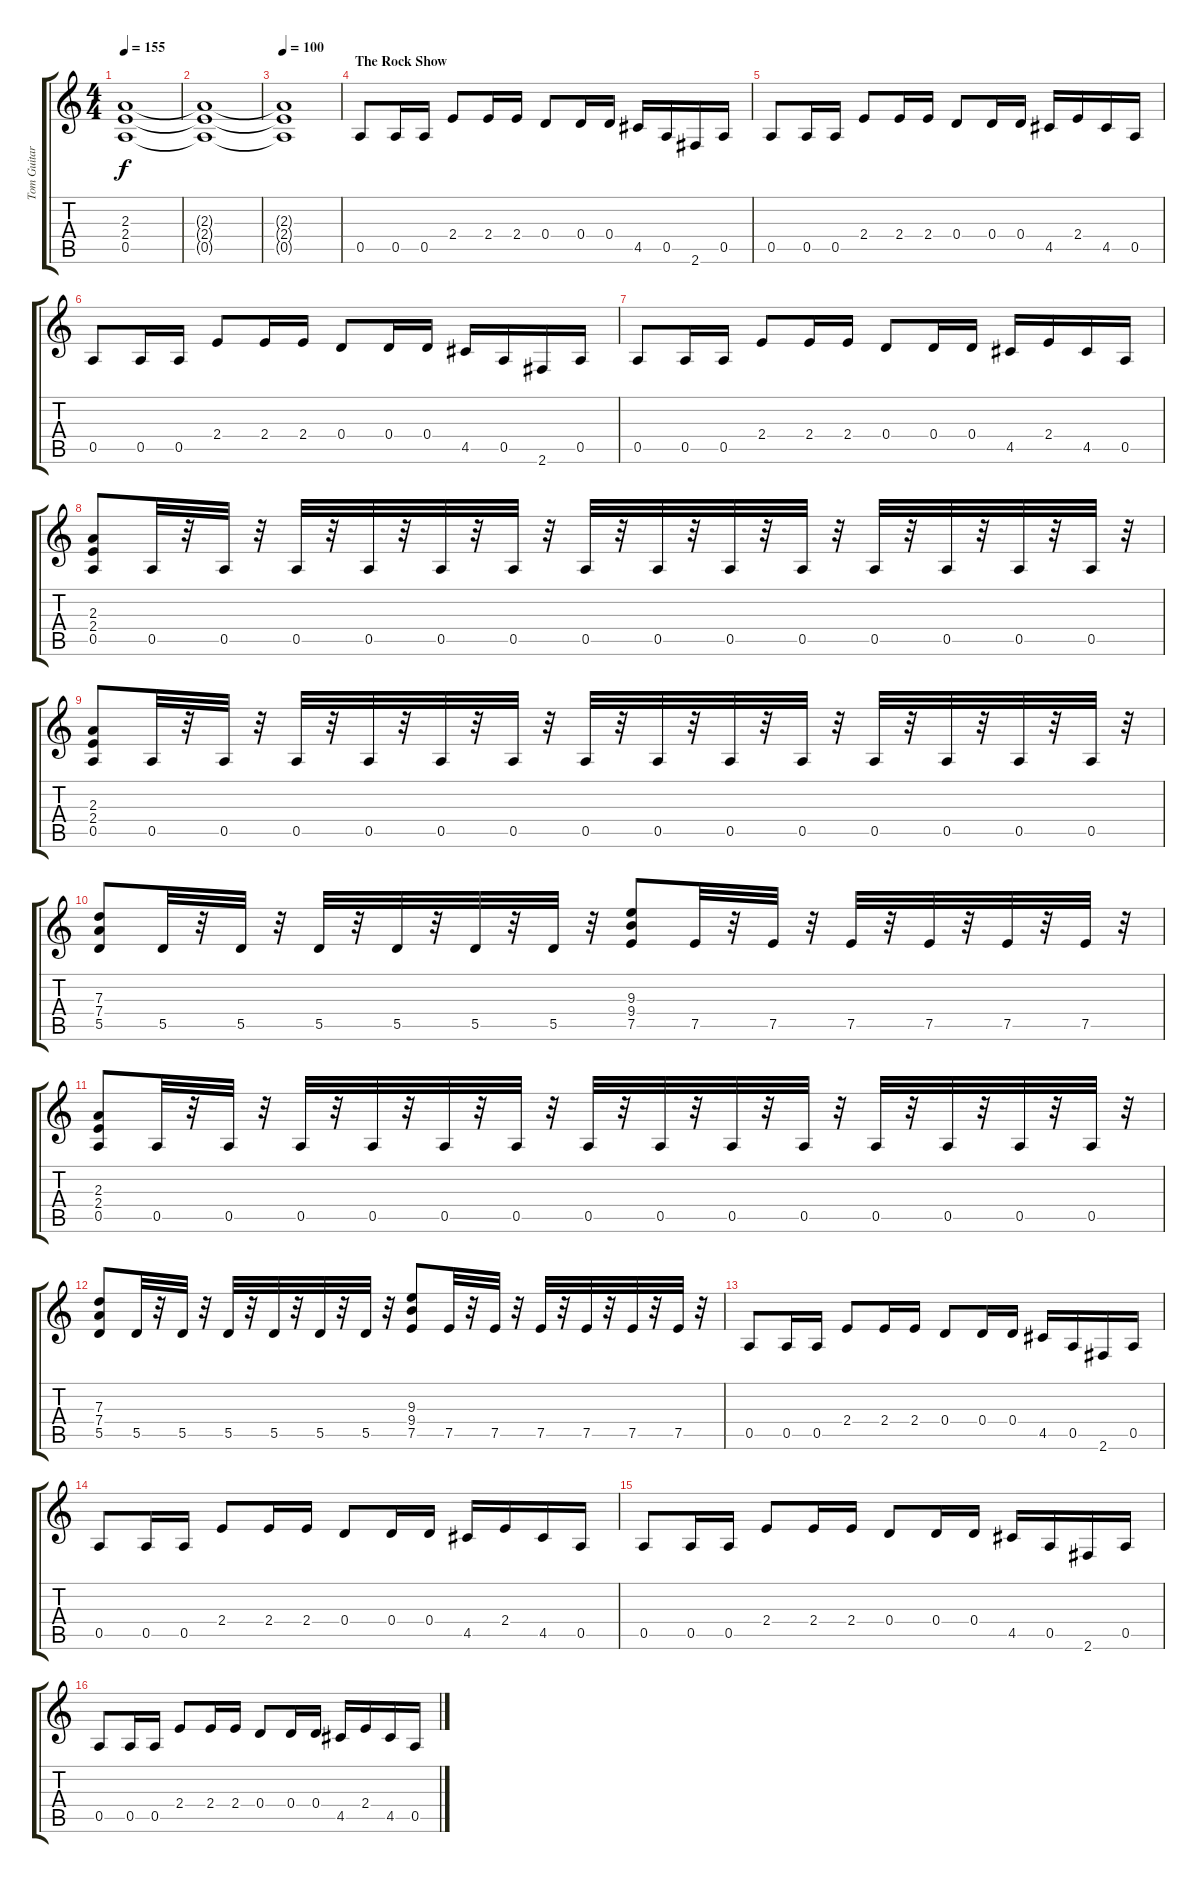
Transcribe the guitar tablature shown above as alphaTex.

\track ("Tom Guitar 1" "Tom Guitar") {instrument distortionguitar}
\staff {score tabs}
\tuning (E4 B3 G3 D3 A2 E2) {hide}
\ts (4 4)
\tempo 155
\clef g2
\ks c
(2.3{t} 2.4{t} 0.5{t}).1{dy f} |
(2.3{t} 2.4{t} 0.5{t}).1 |
\tempo 100
(2.3{t} 2.4{t} 0.5{t}).1 |
\section ("" "The Rock Show")
0.5.8{volume 14} 0.5.16 0.5.16 2.4.8 2.4.16 2.4.16 0.4.8 0.4.16 0.4.16 4.5.16 0.5.16 2.6.16 0.5.16 |
0.5.8 0.5.16 0.5.16 2.4.8 2.4.16 2.4.16 0.4.8 0.4.16 0.4.16 4.5.16 2.4.16 4.5.16 0.5.16 |
0.5.8 0.5.16 0.5.16 2.4.8 2.4.16 2.4.16 0.4.8 0.4.16 0.4.16 4.5.16 0.5.16 2.6.16 0.5.16 |
0.5.8 0.5.16 0.5.16 2.4.8 2.4.16 2.4.16 0.4.8 0.4.16 0.4.16 4.5.16 2.4.16 4.5.16 0.5.16 |
(2.3 2.4 0.5).8 0.5.32 r.32 0.5.32 r.32 0.5.32 r.32 0.5.32 r.32 0.5.32 r.32 0.5.32 r.32 0.5.32 r.32 0.5.32 r.32 0.5.32 r.32 0.5.32 r.32 0.5.32 r.32 0.5.32 r.32 0.5.32 r.32 0.5.32 r.32 |
(2.3 2.4 0.5).8 0.5.32 r.32 0.5.32 r.32 0.5.32 r.32 0.5.32 r.32 0.5.32 r.32 0.5.32 r.32 0.5.32 r.32 0.5.32 r.32 0.5.32 r.32 0.5.32 r.32 0.5.32 r.32 0.5.32 r.32 0.5.32 r.32 0.5.32 r.32 |
(7.3 7.4 5.5).8 5.5.32 r.32 5.5.32 r.32 5.5.32 r.32 5.5.32 r.32 5.5.32 r.32 5.5.32 r.32 (9.3 9.4 7.5).8 7.5.32 r.32 7.5.32 r.32 7.5.32 r.32 7.5.32 r.32 7.5.32 r.32 7.5.32 r.32 |
(2.3 2.4 0.5).8 0.5.32 r.32 0.5.32 r.32 0.5.32 r.32 0.5.32 r.32 0.5.32 r.32 0.5.32 r.32 0.5.32 r.32 0.5.32 r.32 0.5.32 r.32 0.5.32 r.32 0.5.32 r.32 0.5.32 r.32 0.5.32 r.32 0.5.32 r.32 |
(7.3 7.4 5.5).8 5.5.32 r.32 5.5.32 r.32 5.5.32 r.32 5.5.32 r.32 5.5.32 r.32 5.5.32 r.32 (9.3 9.4 7.5).8 7.5.32 r.32 7.5.32 r.32 7.5.32 r.32 7.5.32 r.32 7.5.32 r.32 7.5.32 r.32 |
0.5.8{volume 14} 0.5.16 0.5.16 2.4.8 2.4.16 2.4.16 0.4.8 0.4.16 0.4.16 4.5.16 0.5.16 2.6.16 0.5.16 |
0.5.8 0.5.16 0.5.16 2.4.8 2.4.16 2.4.16 0.4.8 0.4.16 0.4.16 4.5.16 2.4.16 4.5.16 0.5.16 |
0.5.8 0.5.16 0.5.16 2.4.8 2.4.16 2.4.16 0.4.8 0.4.16 0.4.16 4.5.16 0.5.16 2.6.16 0.5.16 |
0.5.8 0.5.16 0.5.16 2.4.8 2.4.16 2.4.16 0.4.8 0.4.16 0.4.16 4.5.16 2.4.16 4.5.16 0.5.16
